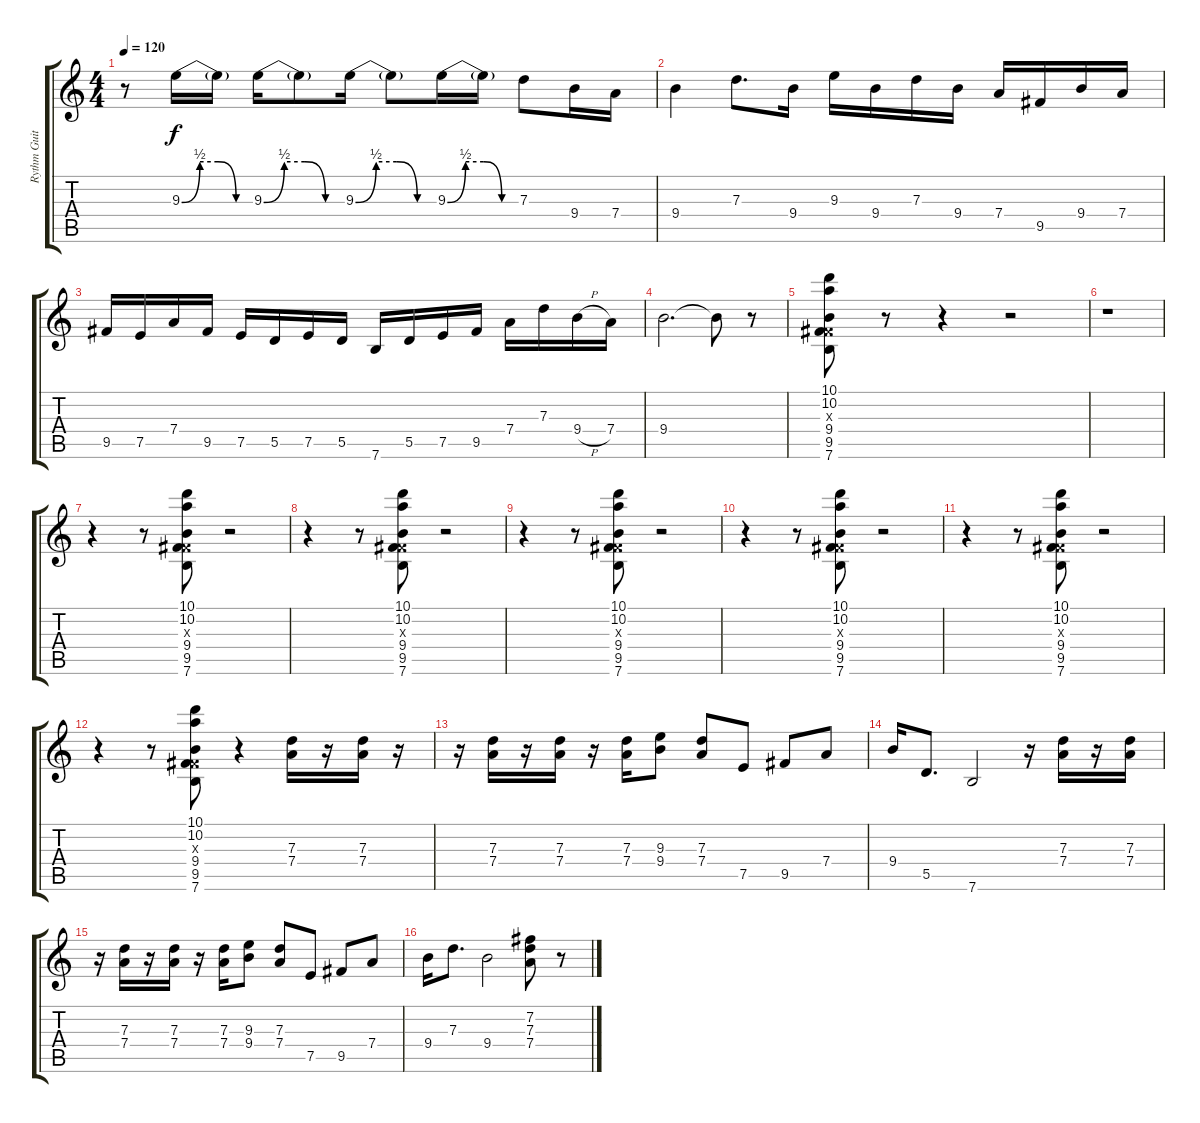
\track ("Rythm Guitar" "Rythm Guit") {instrument distortionguitar}
\staff {score tabs}
\tuning (E4 B3 G3 D3 A2 E2) {hide}
\ts (4 4)
\tempo 120
\clef g2
\ks c
r.8{dy f} 9.3{be (custom 0 0 15 2 30 2 45 0 60 0)}.16 9.3{t}.16 9.3{be (custom 0 0 15 2 30 2 45 0 60 0)}.16 9.3{t}.8 9.3{be (custom 0 0 15 2 30 2 45 0 60 0)}.16 9.3{t}.8 9.3{be (custom 0 0 15 2 30 2 45 0 60 0)}.16 9.3{t}.16 7.3.8 9.4.16 7.4.16 |
9.4.4 7.3.8{d} 9.4.16 9.3.16 9.4.16 7.3.16 9.4.16 7.4.16 9.5.16 9.4.16 7.4.16 |
9.5.16 7.5.16 7.4.16 9.5.16 7.5.16 5.5.16 7.5.16 5.5.16 7.6.16 5.5.16 7.5.16 9.5.16 7.4.16 7.3.16 9.4{h}.16 7.4.16 |
9.4.2{d} 9.4{t}.8 r.8 |
(10.1 10.2 -1.3{x} 9.4 9.5 7.6).8 r.8 r.4 r.2 |
r.1 |
r.4 r.8 (10.1 10.2 -1.3{x} 9.4 9.5 7.6).8 r.2 |
r.4 r.8 (10.1 10.2 -1.3{x} 9.4 9.5 7.6).8 r.2 |
r.4 r.8 (10.1 10.2 -1.3{x} 9.4 9.5 7.6).8 r.2 |
r.4 r.8 (10.1 10.2 -1.3{x} 9.4 9.5 7.6).8 r.2 |
r.4 r.8 (10.1 10.2 -1.3{x} 9.4 9.5 7.6).8 r.2 |
r.4 r.8 (10.1 10.2 -1.3{x} 9.4 9.5 7.6).8 r.4 (7.3 7.4).16 r.16 (7.3 7.4).16 r.16 |
r.16 (7.3 7.4).16 r.16 (7.3 7.4).16 r.16 (7.3 7.4).16 (9.3 9.4).8 (7.3 7.4).8 7.5.8 9.5.8 7.4.8 |
9.4.16 5.5.8{d} 7.6.2 r.16 (7.3 7.4).16 r.16 (7.3 7.4).16 |
r.16 (7.3 7.4).16 r.16 (7.3 7.4).16 r.16 (7.3 7.4).16 (9.3 9.4).8 (7.3 7.4).8 7.5.8 9.5.8 7.4.8 |
9.4.16 7.3.8{d} 9.4.2 (7.2 7.3 7.4).8 r.8
